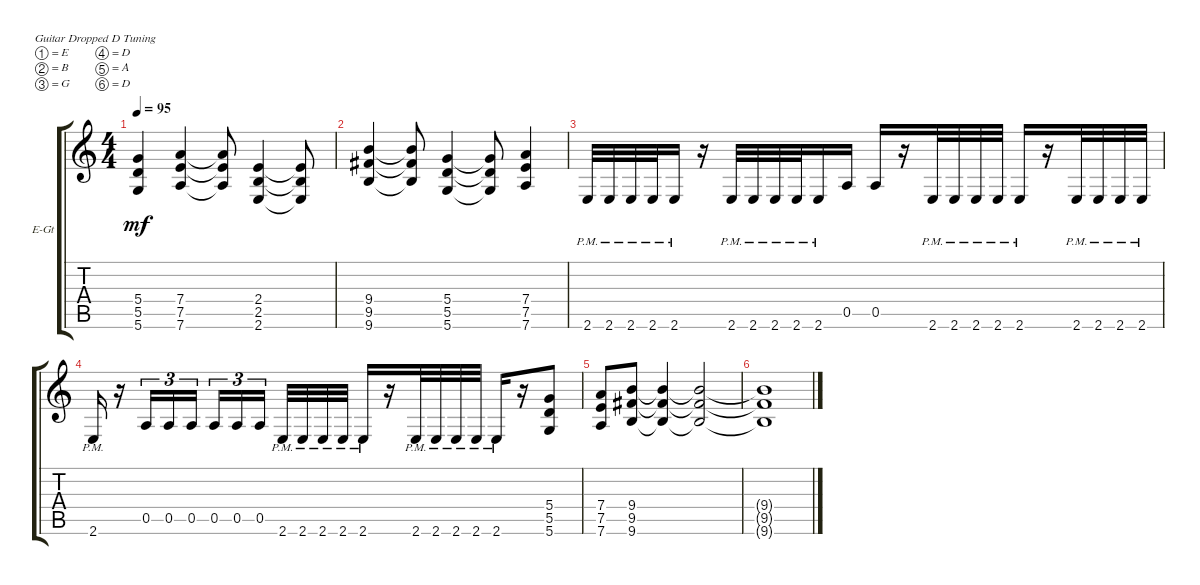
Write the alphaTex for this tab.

\defaultSystemsLayout 4
\bracketExtendMode groupsimilarinstruments
\firstSystemTrackNameOrientation horizontal
\otherSystemsTrackNameOrientation horizontal
\track ("Electric Ritm" "E-Gt") {instrument distortionguitar}
\staff {score tabs}
\tuning (E4 B3 G3 D3 A2 D2)
\ts (4 4)
\tempo 95
\clef g2
\ks c
(5.4{t} 5.5{t} 5.6{t}).4{dy mf} (7.4 7.5 7.6).4 (7.4{t} 7.5{t} 7.6{t}).8 (2.4 2.5 2.6).4 (2.4{t} 2.5{t} 2.6{t}).8 |
(9.4 9.5 9.6).4 (9.4{t} 9.5{t} 9.6{t}).8 (5.4 5.5 5.6).4 (5.4{t} 5.5{t} 5.6{t}).8 (7.4 7.5 7.6).4 |
2.6{pm}.32 2.6{pm}.32 2.6{pm}.32 2.6{pm}.32 2.6{pm}.16 r.16 2.6{pm}.32 2.6{pm}.32 2.6{pm}.32 2.6{pm}.32 2.6{pm}.16 0.5.16 0.5.16 r.16 2.6{pm}.32 2.6{pm}.32 2.6{pm}.32 2.6{pm}.32 2.6{pm}.16 r.16 2.6{pm}.32 2.6{pm}.32 2.6{pm}.32 2.6{pm}.32 |
2.6{pm}.16 r.16 0.5.16{tu (3 2)} 0.5.16{tu (3 2)} 0.5.16{tu (3 2)} 0.5.16{tu (3 2)} 0.5.16{tu (3 2)} 0.5.16{tu (3 2)} 2.6{pm}.32 2.6{pm}.32 2.6{pm}.32 2.6{pm}.32 2.6{pm}.16 r.16 2.6{pm}.32 2.6{pm}.32 2.6{pm}.32 2.6{pm}.32 2.6{pm}.16 r.16 (5.4 5.5 5.6).8 |
(7.4 7.5 7.6).8 (9.4 9.5 9.6).8 (9.4{t} 9.5{t} 9.6{t}).4 (9.4{t} 9.5{t} 9.6{t}).2 |
(9.4{t} 9.5{t} 9.6{t}).1
